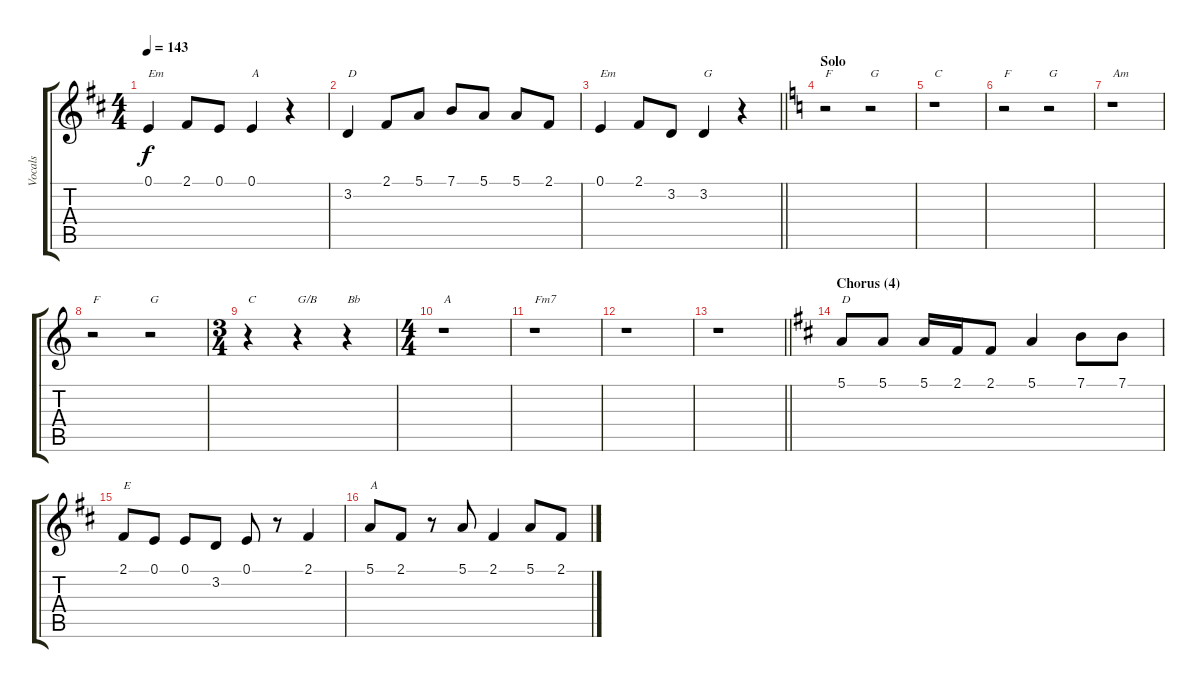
\track ("Vocals" "Vocals") {instrument sopranosax}
\staff {score tabs}
\tuning (E4 B3 G3 D3 A2 E2) {hide}
\ts (4 4)
\tempo 143
\clef g2
\ks d
0.1.4{txt "Em" dy f} 2.1.8 0.1.8 0.1.4{txt "A"} r.4 |
3.2.4{txt "D"} 2.1.8 5.1.8 7.1.8 5.1.8 5.1.8 2.1.8 |
\barLineRight lightlight
0.1.4{txt "Em"} 2.1.8 3.2.8 3.2.4{txt "G"} r.4 |
\section ("" "Solo")
\ks aminor
r.2{txt "F"} r.2{txt "G"} |
r.1{txt "C"} |
r.2{txt "F"} r.2{txt "G"} |
r.1{txt "Am"} |
r.2{txt "F"} r.2{txt "G"} |
\ts (3 4)
r.4{txt "C"} r.4{txt "G/B"} r.4{txt "Bb"} |
\ts (4 4)
r.1{txt "A"} |
r.1{txt "Fm7"} |
r.1 |
\barLineRight lightlight
r.1 |
\section ("" "Chorus (4)")
\ks d
5.1.8{txt "D"} 5.1.8 5.1.16 2.1.16 2.1.8 5.1.4 7.1.8 7.1.8 |
2.1.8{txt "E"} 0.1.8 0.1.8 3.2.8 0.1.8 r.8 2.1.4 |
5.1.8{txt "A"} 2.1.8 r.8 5.1.8 2.1.4 5.1.8 2.1.8
